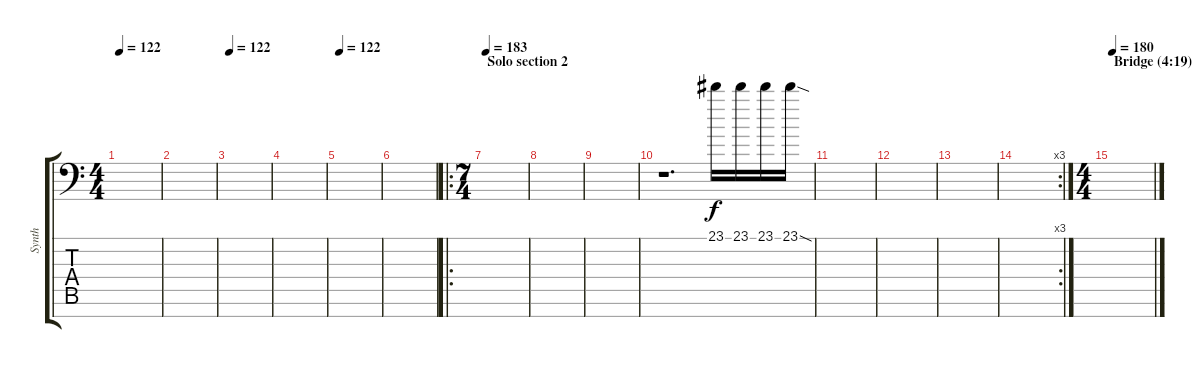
\track ("Synth" "Synth") {instrument pad4choir}
\staff {score tabs}
\tuning (E4 B3 G3 D3 A2 E2 C-1) {hide}
\ts (4 4)
\tempo 122
\clef f4
\ks c
|
|
\tempo 122
|
|
\tempo 122
|
|
\ro
\ts (7 4)
\section ("" "Solo section 2")
\tempo 183
|
|
|
r.1{d} 23.1.16{volume 16 instrument marimba} 23.1.16 23.1.16 23.1{sod}.16 |
|
|
|
\rc 3
|
\ts (4 4)
\section ("" "Bridge (4:19)")
\tempo 180
